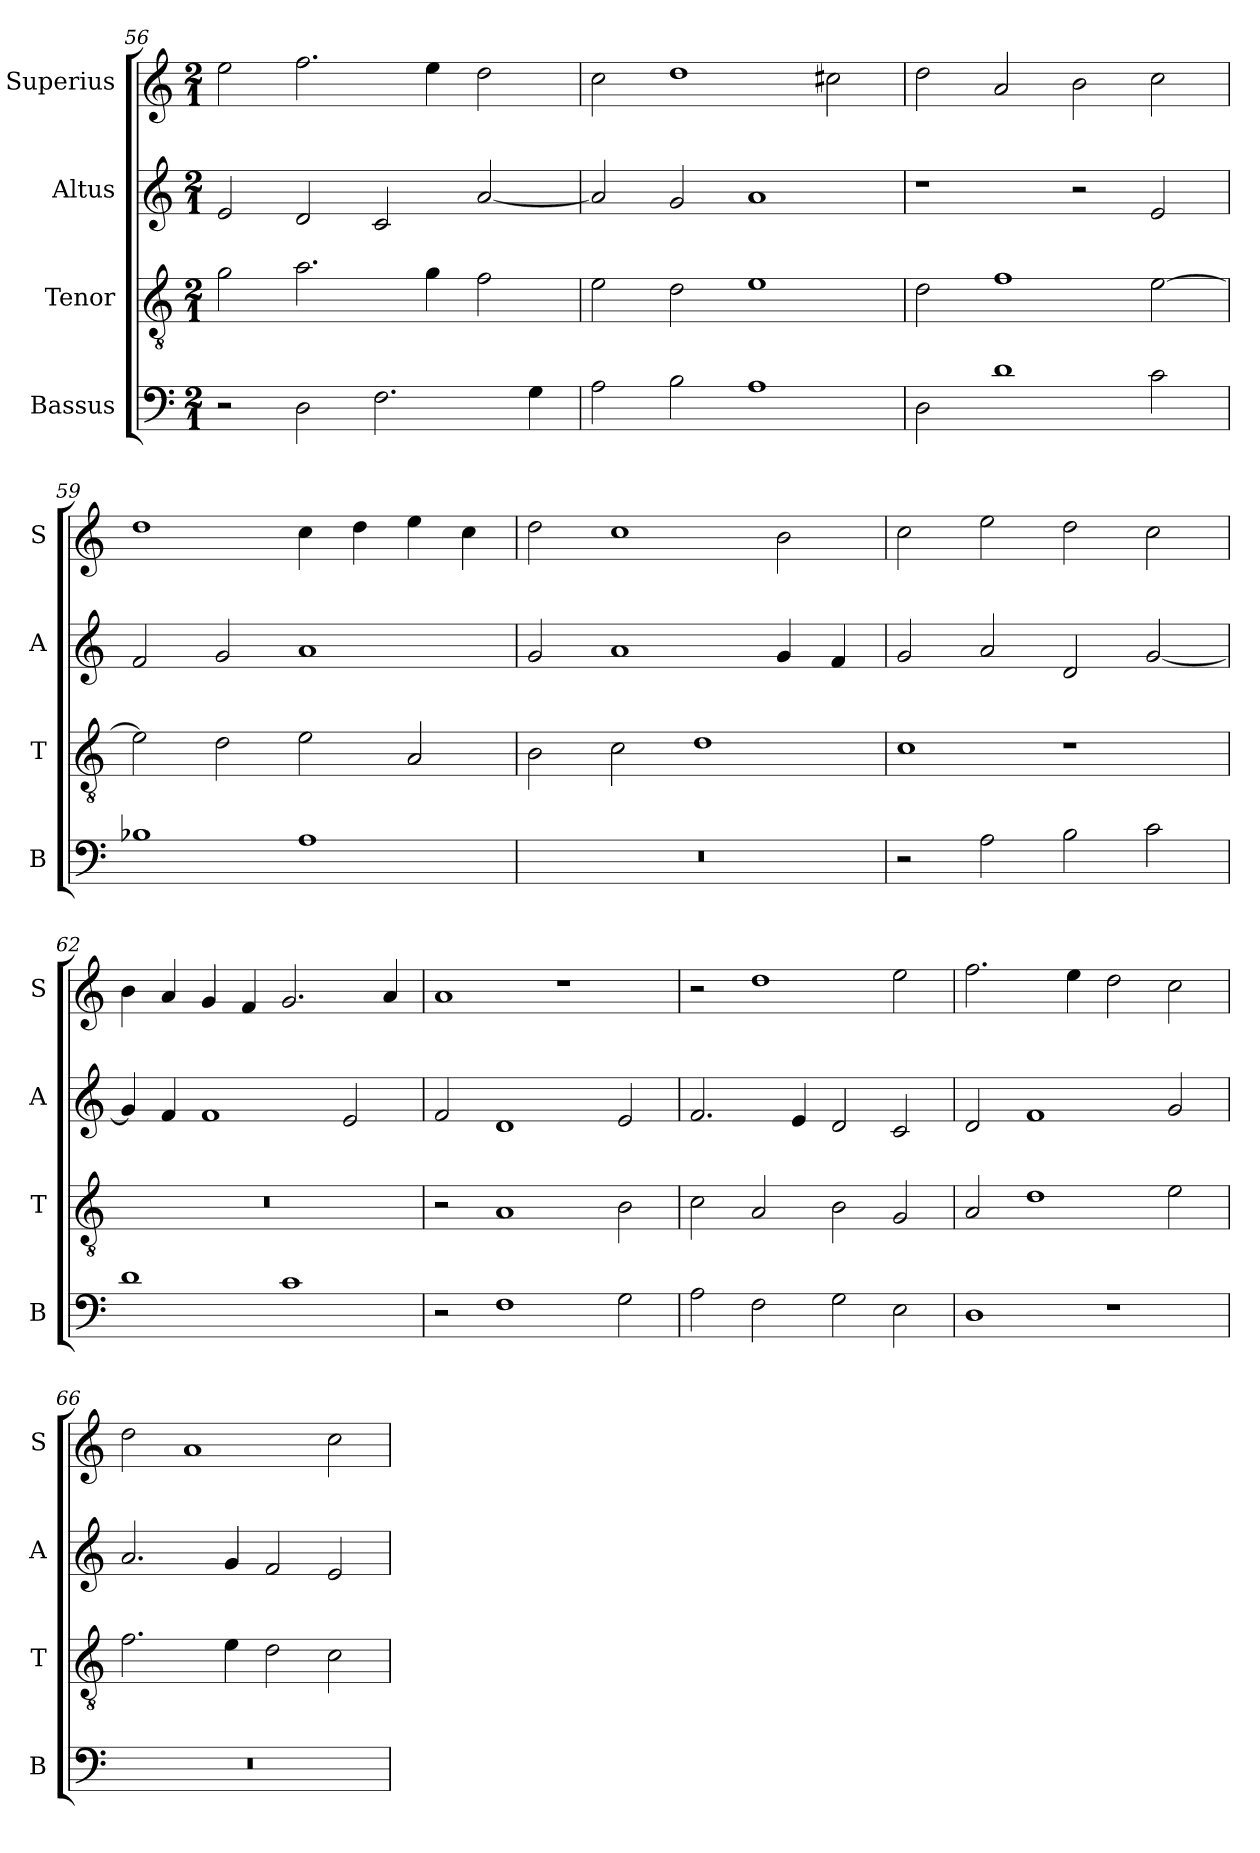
**kern	**kern	**kern	**kern
*part4	*part3	*part2	*part1
*staff4	*staff3	*staff2	*staff1
*I"Bassus	*I"Tenor	*I"Altus	*I"Superius
*I'B	*I'T	*I'A	*I'S
*clefF4	*clefGv2	*clefG2	*clefG2
*k[]	*k[]	*k[]	*k[]
*C:	*C:	*C:	*C:
*M2/1	*M2/1	*M2/1	*M2/1
=56	=56	=56	=56
2r	2g	2e	2ee
2D	2.a	2d	2.ff
2.F	.	2c	.
.	4g	.	4ee
.	2f	[2a	2dd
4G	.	.	.
=57	=57	=57	=57
2A	2e	2a]	2cc
2B	2d	2g	1dd
1A	1e	1a	.
.	.	.	2cc#X
=58	=58	=58	=58
2D	2d	1r	2dd
1d	1f	.	2a
.	.	2r	2b
2c	[2e	2e	2cc
=59	=59	=59	=59
1B-X	2e]	2f	1dd
.	2d	2g	.
1A	2e	1a	4cc
.	.	.	4dd
.	2A	.	4ee
.	.	.	4cc
=60	=60	=60	=60
0r	2B	2g	2dd
.	2c	1a	1cc
.	1d	.	.
.	.	4g	2b
.	.	4f	.
=61	=61	=61	=61
2r	1c	2g	2cc
2A	.	2a	2ee
2B	1r	2d	2dd
2c	.	[2g	2cc
=62	=62	=62	=62
1d	0r	4g]	4b
.	.	4f	4a
.	.	1f	4g
.	.	.	4f
1c	.	.	2.g
.	.	2e	.
.	.	.	4a
=63	=63	=63	=63
2r	2r	2f	1a
1F	1A	1d	.
.	.	.	1r
2G	2B	2e	.
=64	=64	=64	=64
2A	2c	2.f	2r
2F	2A	.	1dd
.	.	4e	.
2G	2B	2d	.
2E	2G	2c	2ee
=65	=65	=65	=65
1D	2A	2d	2.ff
.	1d	1f	.
.	.	.	4ee
1r	.	.	2dd
.	2e	2g	2cc
=66	=66	=66	=66
0r	2.f	2.a	2dd
.	.	.	1a
.	4e	4g	.
.	2d	2f	.
.	2c	2e	2cc
=	=	=	=
*-	*-	*-	*-
